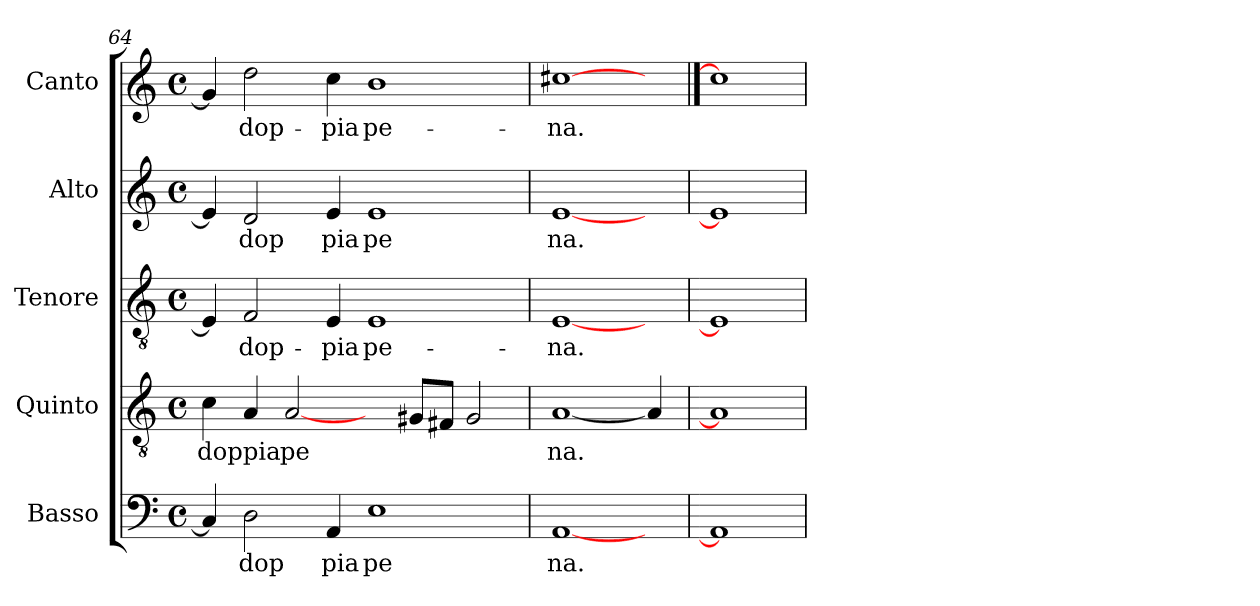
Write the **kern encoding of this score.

**kern	**text	**kern	**text	**kern	**text	**kern	**text	**kern	**text
*part5	*part5	*part4	*part4	*part3	*part3	*part2	*part2	*part1	*part1
*staff5	*staff5	*staff4	*staff4	*staff3	*staff3	*staff2	*staff2	*staff1	*staff1
*I"Basso	*	*I"Quinto	*	*I"Tenore	*	*I"Alto	*	*I"Canto	*
*clefF4	*	*clefGv2	*	*clefGv2	*	*clefG2	*	*clefG2	*
*M4/4	*	*M4/4	*	*M4/4	*	*M4/4	*	*M4/4	*
*met(c)	*	*met(c)	*	*met(c)	*	*met(c)	*	*met(c)	*
=64	=64	=64	=64	=64	=64	=64	=64	=64	=64
!	!	!	!LO:LY:b:cj	!	!	!	!	!	!
4C/]	.	4c\	doppia	4E/]	.	4e/]	.	4g/]	.
!	!LO:LY:b:cj	!	!	!	!LO:LY:b:cj	!	!LO:LY:b:cj	!	!LO:LY:b:cj
2D\	dop	4A/	.	2F/	dop-	2d/	dop	2dd\	dop-
!	!	!	!LO:LY:b:cj	!	!	!	!	!	!
.	.	[2A/	pe	.	.	.	.	.	.
!	!LO:LY:b:cj	!	!	!	!LO:LY:b:cj	!	!LO:LY:b:cj	!	!LO:LY:b:cj
4AA/	pia	.	.	4E/	-pia	4e/	pia	4cc\	-pia
!	!LO:LY:b:cj	!	!	!	!LO:LY:b:cj	!	!LO:LY:b:cj	!	!LO:LY:b:cj
1E	pe	4ryy	.	1E	pe-	1e	pe	1b	pe-
.	.	8G#/L	.	.	.	.	.	.	.
.	.	8F#/J	.	.	.	.	.	.	.
.	.	2G#/	.	.	.	.	.	.	.
=65	=65	=65	=65	=65	=65	=65	=65	=65	=65
!	!LO:LY:b:cj	!	!LO:LY:b:cj	!	!LO:LY:b:cj	!	!LO:LY:b:cj	!	!LO:LY:b:cj
[1AA	na.	[1A	na.	[1E	-na.	[1e	na.	[1cc#	-na.
4ryy	.	4A/]	.	4ryy	.	4ryy	.	4ryy	.
=66	==66	=66	==66	=66	==66	=66	==66	==66	==66
1AA]	.	1A]	.	1E]	.	1e]	.	1cc#]	.
=	=	=	=	=	=	=	=	=	=
*-	*-	*-	*-	*-	*-	*-	*-	*-	*-
